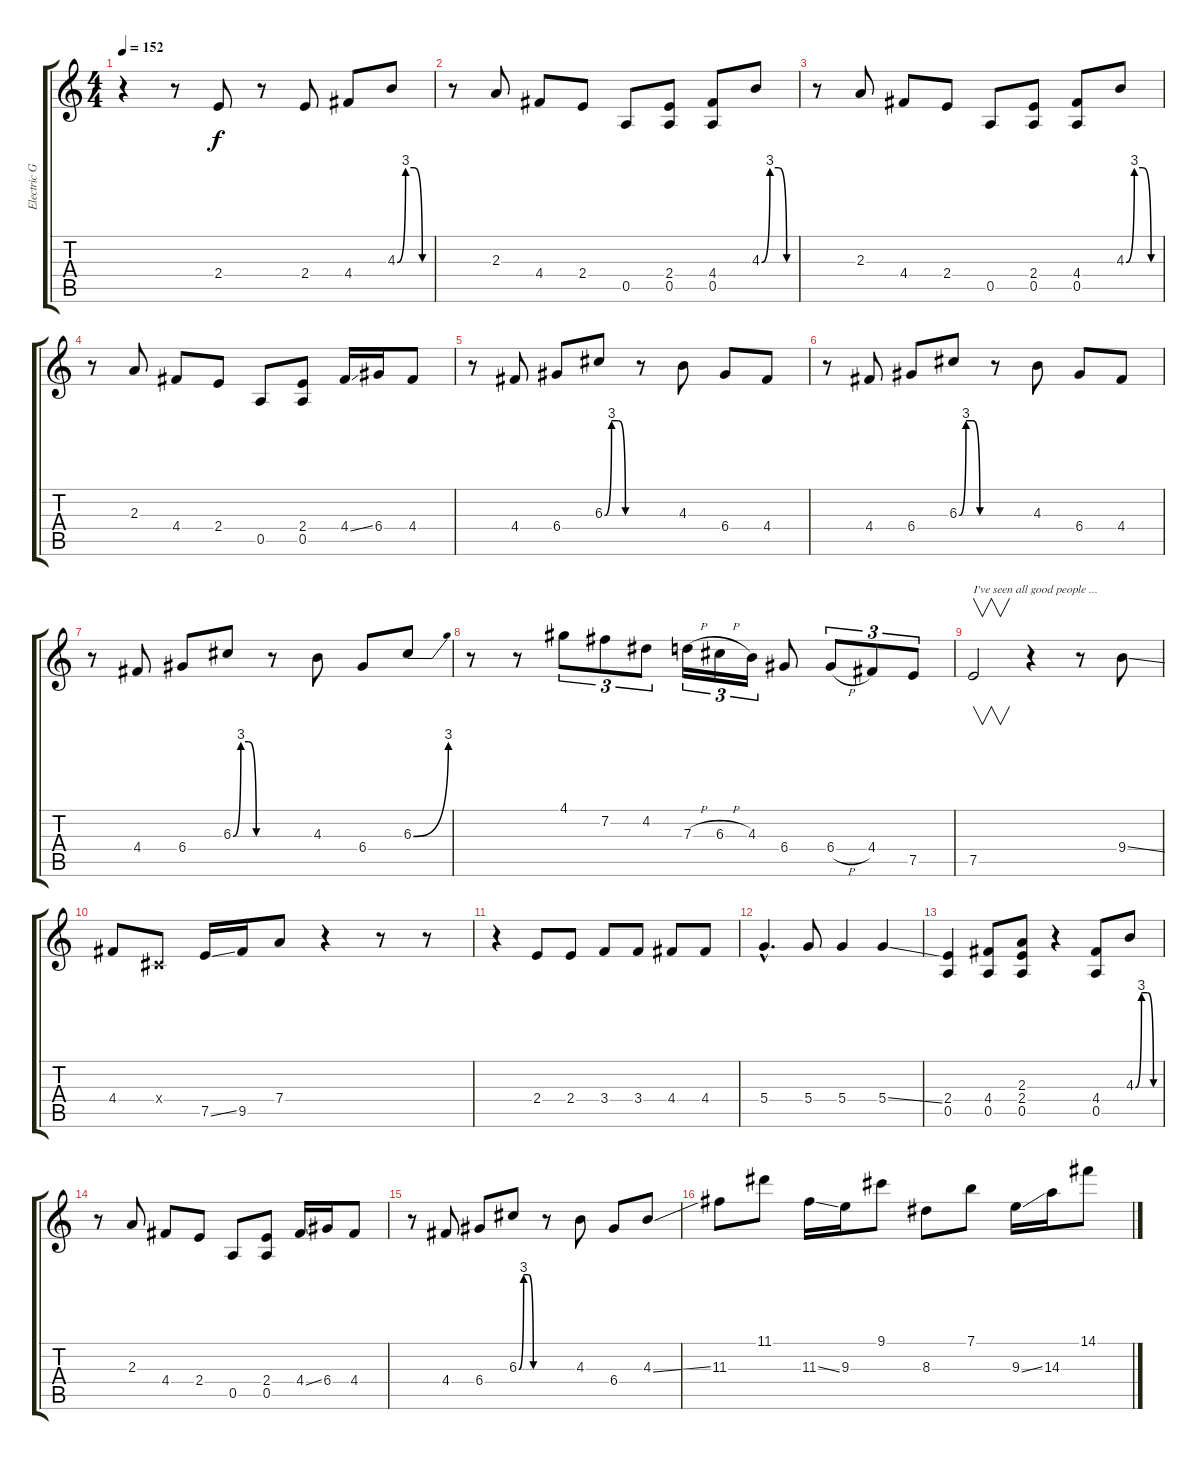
\track ("Electric Guitar" "Electric G") {instrument electricguitarjazz}
\staff {score tabs}
\tuning (E4 B3 G3 D3 A2 E2) {hide}
\ts (4 4)
\tempo 152
\clef g2
\ks c
r.4{dy f instrument electricguitarjazz} r.8 2.4.8 r.8 2.4.8 4.4.8 4.3{be (custom 0 0 15 12 30 12 45 0 60 0)}.8 |
r.8 2.3.8 4.4.8 2.4.8 0.5.8 (2.4 0.5).8 (4.4 0.5).8 4.3{be (custom 0 0 15 12 30 12 45 0 60 0)}.8 |
r.8 2.3.8 4.4.8 2.4.8 0.5.8 (2.4 0.5).8 (4.4 0.5).8 4.3{be (custom 0 0 15 12 30 12 45 0 60 0)}.8 |
r.8 2.3.8 4.4.8 2.4.8 0.5.8 (2.4 0.5).8 4.4{ss}.16 6.4.16 4.4.8 |
r.8 4.4.8 6.4.8 6.3{be (custom 0 0 15 12 30 12 45 0 60 0)}.8 r.8 4.3.8 6.4.8 4.4.8 |
r.8 4.4.8 6.4.8 6.3{be (custom 0 0 15 12 30 12 45 0 60 0)}.8 r.8 4.3.8 6.4.8 4.4.8 |
r.8 4.4.8 6.4.8 6.3{be (custom 0 0 15 12 30 12 45 0 60 0)}.8 r.8 4.3.8 6.4.8 6.3{be (bend 0 0 60 12)}.8 |
r.8 r.8 4.1.8{tu (3 2)} 7.2.8{tu (3 2)} 4.2.8{tu (3 2)} 7.3{h}.16{tu (3 2)} 6.3{h}.16{tu (3 2)} 4.3.16{tu (3 2)} 6.4.8 6.4{h}.8{tu (3 2)} 4.4.8{tu (3 2)} 7.5.8{tu (3 2)} |
7.5.2{v txt "I've seen all good people ..."} r.4 r.8 9.4{ss}.8 |
4.4.8 -1.4{x}.8 7.5{ss}.16 9.5.16 7.4.8 r.4 r.8 r.8 |
r.4 2.4.8 2.4.8 3.4.8 3.4.8 4.4.8 4.4.8 |
5.4{hac}.4{d} 5.4.8 5.4.4 5.4{ss}.4 |
(2.4 0.5).4 (4.4 0.5).8 (2.3 2.4 0.5).8 r.4 (4.4 0.5).8 4.3{be (custom 0 0 15 12 30 12 45 0 60 0)}.8 |
r.8 2.3.8 4.4.8 2.4.8 0.5.8 (2.4 0.5).8 4.4{ss}.16 6.4.16 4.4.8 |
r.8 4.4.8 6.4.8 6.3{be (custom 0 0 15 12 30 12 45 0 60 0)}.8 r.8 4.3.8 6.4.8 4.3{ss}.8 |
11.3.8 11.1.8 11.3{ss}.16 9.3.16 9.1.8 8.3.8 7.1.8 9.3{ss}.16 14.3.16 14.1.8
